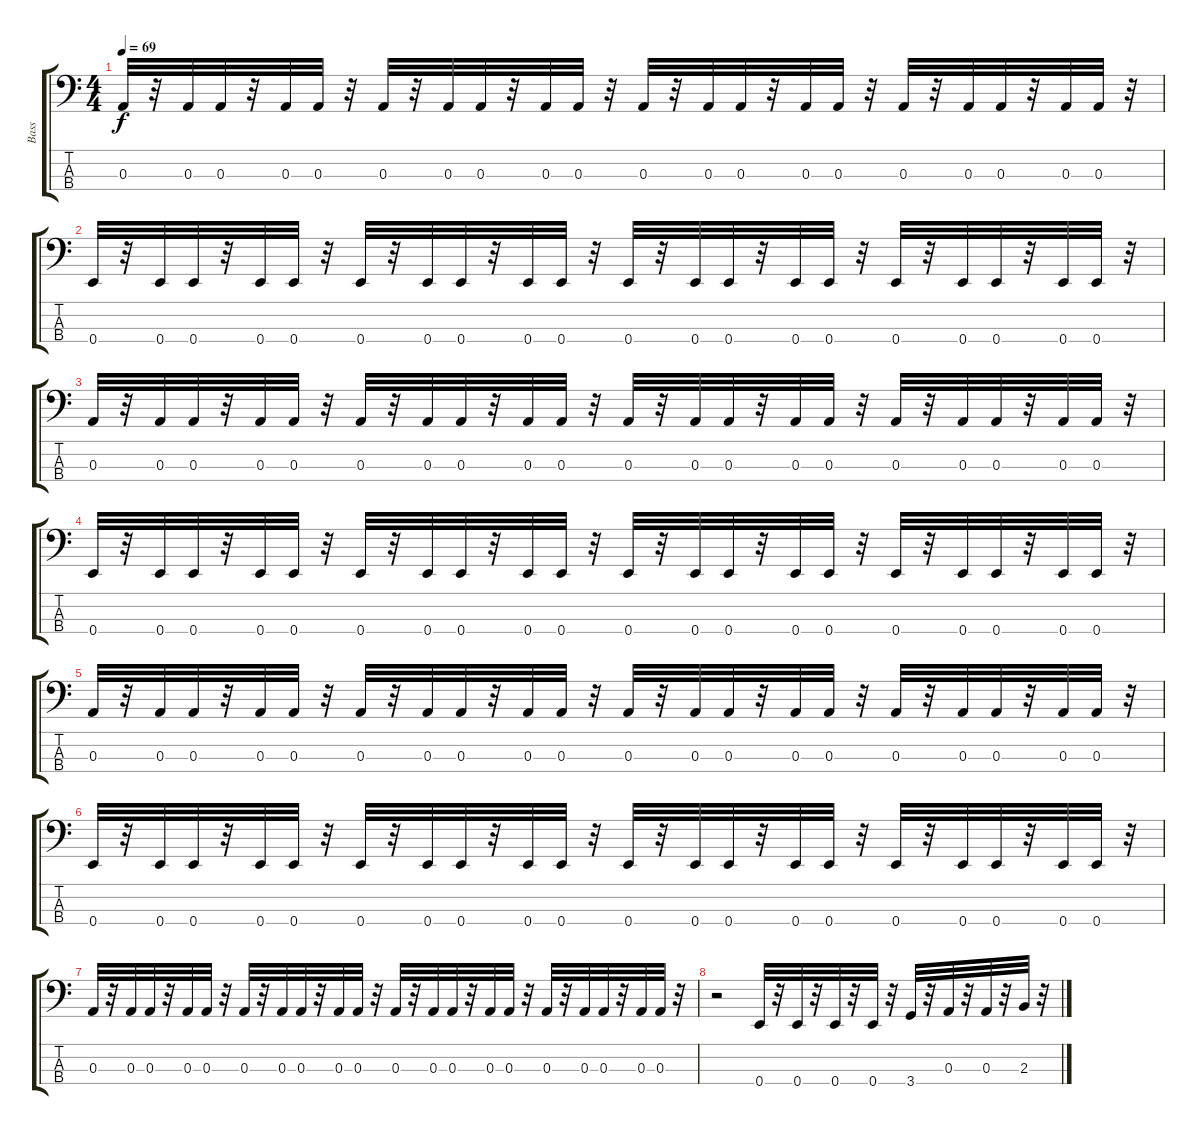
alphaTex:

\track ("Bass" "Bass") {instrument electricbasspick}
\staff {score tabs}
\tuning (G2 D2 A1 E1) {hide}
\ts (4 4)
\tempo 69
\clef f4
\ks c
0.3.32{dy f} r.32 0.3.32 0.3.32 r.32 0.3.32 0.3.32 r.32 0.3.32 r.32 0.3.32 0.3.32 r.32 0.3.32 0.3.32 r.32 0.3.32 r.32 0.3.32 0.3.32 r.32 0.3.32 0.3.32 r.32 0.3.32 r.32 0.3.32 0.3.32 r.32 0.3.32 0.3.32 r.32 |
0.4.32 r.32 0.4.32 0.4.32 r.32 0.4.32 0.4.32 r.32 0.4.32 r.32 0.4.32 0.4.32 r.32 0.4.32 0.4.32 r.32 0.4.32 r.32 0.4.32 0.4.32 r.32 0.4.32 0.4.32 r.32 0.4.32 r.32 0.4.32 0.4.32 r.32 0.4.32 0.4.32 r.32 |
0.3.32 r.32 0.3.32 0.3.32 r.32 0.3.32 0.3.32 r.32 0.3.32 r.32 0.3.32 0.3.32 r.32 0.3.32 0.3.32 r.32 0.3.32 r.32 0.3.32 0.3.32 r.32 0.3.32 0.3.32 r.32 0.3.32 r.32 0.3.32 0.3.32 r.32 0.3.32 0.3.32 r.32 |
0.4.32 r.32 0.4.32 0.4.32 r.32 0.4.32 0.4.32 r.32 0.4.32 r.32 0.4.32 0.4.32 r.32 0.4.32 0.4.32 r.32 0.4.32 r.32 0.4.32 0.4.32 r.32 0.4.32 0.4.32 r.32 0.4.32 r.32 0.4.32 0.4.32 r.32 0.4.32 0.4.32 r.32 |
0.3.32 r.32 0.3.32 0.3.32 r.32 0.3.32 0.3.32 r.32 0.3.32 r.32 0.3.32 0.3.32 r.32 0.3.32 0.3.32 r.32 0.3.32 r.32 0.3.32 0.3.32 r.32 0.3.32 0.3.32 r.32 0.3.32 r.32 0.3.32 0.3.32 r.32 0.3.32 0.3.32 r.32 |
0.4.32 r.32 0.4.32 0.4.32 r.32 0.4.32 0.4.32 r.32 0.4.32 r.32 0.4.32 0.4.32 r.32 0.4.32 0.4.32 r.32 0.4.32 r.32 0.4.32 0.4.32 r.32 0.4.32 0.4.32 r.32 0.4.32 r.32 0.4.32 0.4.32 r.32 0.4.32 0.4.32 r.32 |
0.3.32 r.32 0.3.32 0.3.32 r.32 0.3.32 0.3.32 r.32 0.3.32 r.32 0.3.32 0.3.32 r.32 0.3.32 0.3.32 r.32 0.3.32 r.32 0.3.32 0.3.32 r.32 0.3.32 0.3.32 r.32 0.3.32 r.32 0.3.32 0.3.32 r.32 0.3.32 0.3.32 r.32 |
r.2 0.4.32 r.32 0.4.32 r.32 0.4.32 r.32 0.4.32 r.32 3.4.32 r.32 0.3.32 r.32 0.3.32 r.32 2.3.32 r.32
